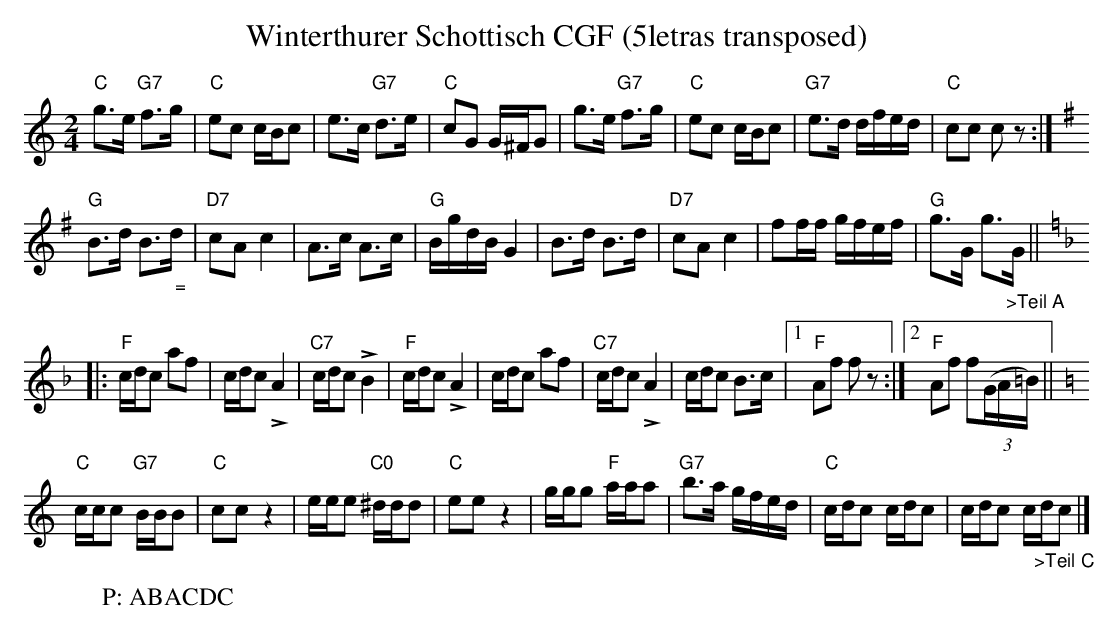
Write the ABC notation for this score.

X:1
T:Winterthurer Schottisch CGF (5letras transposed)
M:2/4
L:1/8
K:C transpose=3 %%MIDI gchordon
"C"g>e "G7"f>g | "C"ec c/2B/2c | e>c "G7"d>e | "C"cG G/2^F/2G | g>e "G7"f>g | "C"ec c/2B/2c | "G7"e>d d/2f/2e/2d/2 | "C"cc cz :| [K:G]
"G"B>d B>"_ ="d | "D7"cA c2 | A>c A>c | "G"B/2g/2d/2B/2 G2 | B>d B>d | "D7"cA c2 | ff/2f/2 g/2f/2e/2f/2 | "G"g>G g>"_>Teil A"G || [K:F]
|: "F"c/2d/2c af | c/2d/2c !>!A2 | "C7"c/2d/2c !>!B2 | "F"c/2d/2c !>!A2 | c/2d/2c af | "C7"c/2d/2c !>!A2 | c/2d/2c B>c |1 "F"Af fz :|2 "F"Af f((3G/2A/2=B/2) || [K:C]
"C"c/2c/2c "G7"B/2B/2B | "C"ccz2 | e/2e/2e "C0"^d/2d/2d | "C"eez2 | g/2g/2g "F"a/2a/2a | "G7"b>a g/2f/2e/2d/2 | "C"c/2d/2c c/2d/2c | c/2d/2c c/2"_>Teil C"d/2c |]
W:P: ABACDC
